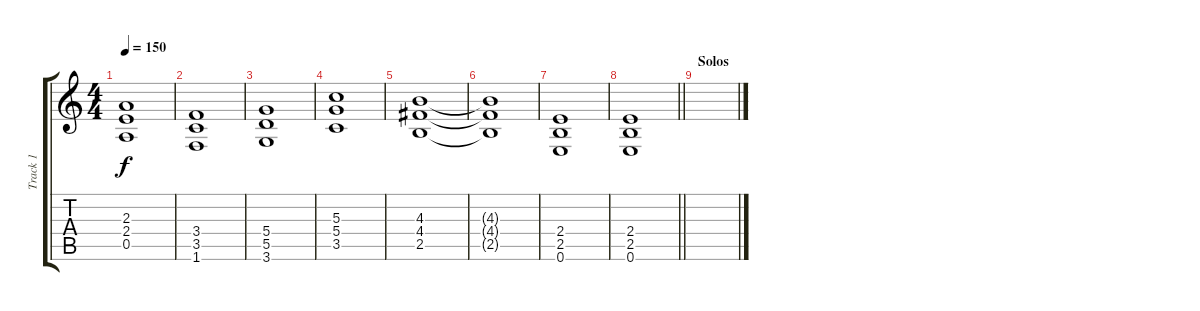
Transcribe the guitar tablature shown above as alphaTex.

\track ("Track 1" "Track 1") {instrument acousticguitarnylon}
\staff {score tabs}
\tuning (E4 B3 G3 D3 A2 E2) {hide}
\ts (4 4)
\tempo 150
\clef g2
\ks c
(2.3 2.4 0.5).1{dy f} |
(3.4 3.5 1.6).1 |
(5.4 5.5 3.6).1 |
(5.3 5.4 3.5).1 |
(4.3 4.4 2.5).1 |
(4.3{t} 4.4{t} 2.5{t}).1 |
(2.4 2.5 0.6).1 |
\barLineRight lightlight
(2.4 2.5 0.6).1 |
\section ("" "Solos")
